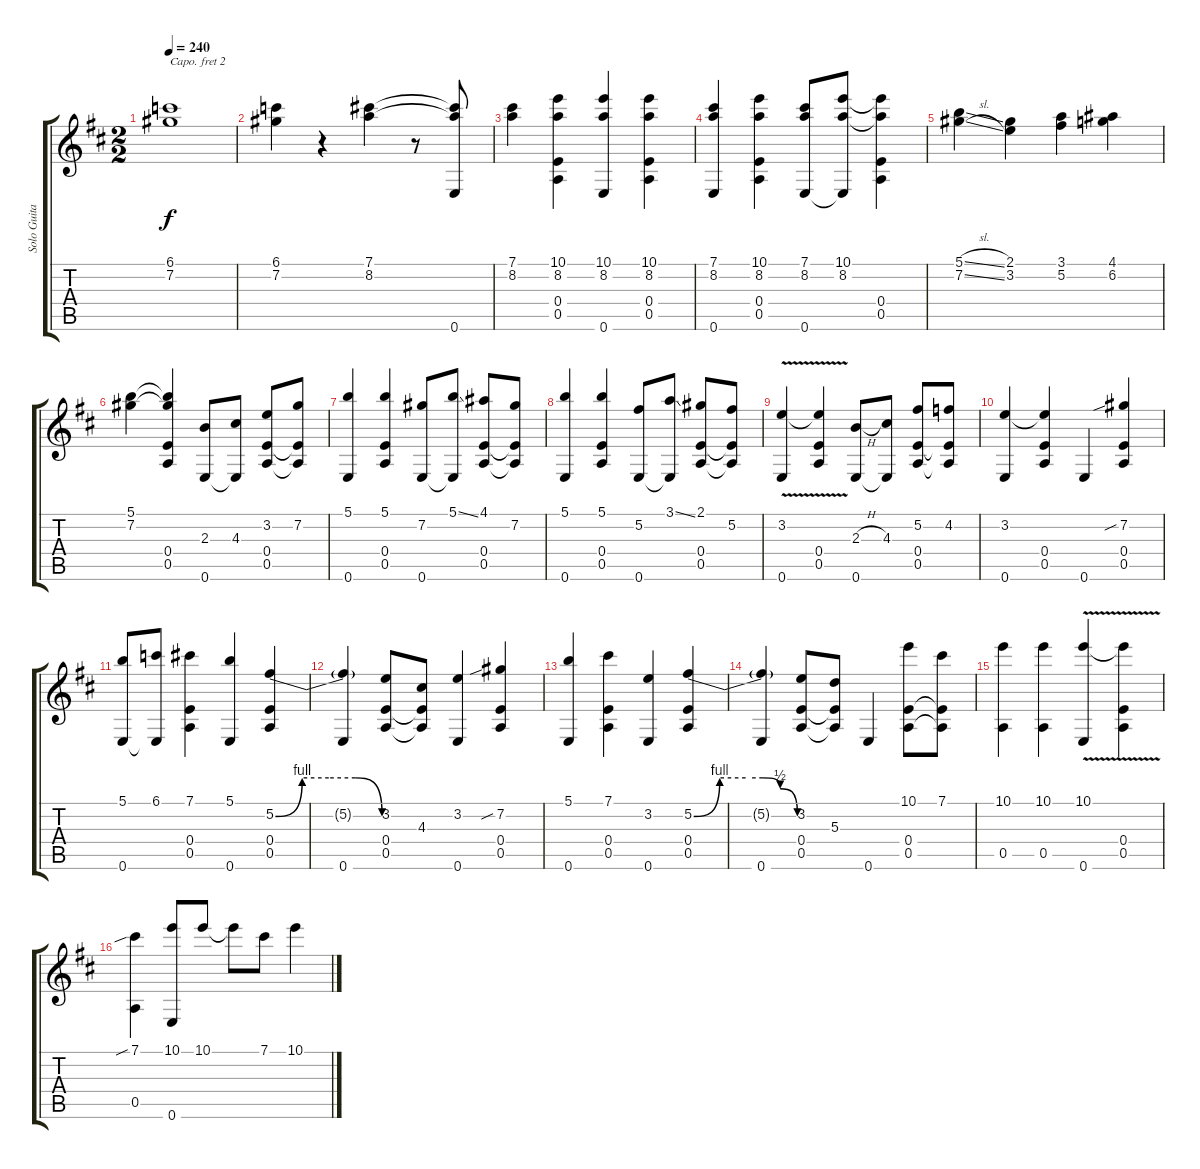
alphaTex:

\track ("Solo Guitar DGDGBE" "Solo Guita") {instrument electricguitarjazz}
\staff {score tabs}
\capo 2
\tuning (E4 B3 G3 D3 G2 D2) {hide}
\ts (2 2)
\tempo 240
\clef g2
\ks d
(6.1 7.2).1{dy f} |
(6.1 7.2).4 r.4 (7.1 8.2).4 r.8 (7.1{t} 8.2{t} 0.6).8 |
(7.1 8.2).4 (10.1 8.2 0.4 0.5).4 (10.1 8.2 0.6).4 (10.1 8.2 0.4 0.5).4 |
(7.1 8.2 0.6).4 (10.1 8.2 0.4 0.5).4 (7.1 8.2 0.6).8 (10.1 8.2 0.6{t}).8 (10.1{t} 8.2{t} 0.4 0.5).4 |
(5.1{sl} 7.2{sl}).4 (2.1 3.2).4 (3.1 5.2).4 (4.1 6.2).4 |
(5.1 7.2).4 (5.1{t} 7.2{t} 0.4 0.5).4 (2.3 0.6).8 (4.3 0.6{t}).8 (3.2 0.4 0.5).8 (7.2 0.4{t} 0.5{t}).8 |
(5.1 0.6).4 (5.1 0.4 0.5).4 (7.2 0.6).8 (5.1{ss} 0.6{t}).8 (4.1 0.4 0.5).8 (7.2 0.4{t} 0.5{t}).8 |
(5.1 0.6).4 (5.1 0.4 0.5).4 (5.2 0.6).8 (3.1{ss} 0.6{t}).8 (2.1 0.4 0.5).8 (5.2 0.4{t} 0.5{t}).8 |
(3.2{v} 0.6).4 (3.2{t} 0.4 0.5).4 (2.3{h} 0.6).8 (4.3 0.6{t}).8 (5.2 0.4 0.5).8 (4.2 0.4{t} 0.5{t}).8 |
(3.2 0.6).4 (3.2{t} 0.4 0.5).4 0.6.4 (7.2{sib} 0.4 0.5).4 |
(5.1 0.6).8 (6.1 0.6{t}).8 (7.1 0.4 0.5).4 (5.1 0.6).4 (5.2{be (custom 0 0 15 4 30 4 45 4 60 0)} 0.4 0.5).4 |
(5.2{t} 0.6).4 (3.2 0.4 0.5).8 (4.3 0.4{t} 0.5{t}).8 (3.2 0.6).4 (7.2{sib} 0.4 0.5).4 |
(5.1 0.6).4 (7.1 0.4 0.5).4 (3.2 0.6).4 (5.2{be (custom 0 0 15 4 30 4 40 4 50 2 60 0)} 0.4 0.5).4 |
(5.2{t} 0.6).4 (3.2 0.4 0.5).8 (5.3 0.4{t} 0.5{t}).8 0.6.4 (10.1 0.4 0.5).8 (7.1 0.4{t} 0.5{t}).8 |
(10.1 0.5).4 (10.1 0.5).4 (10.1{v} 0.6).4 (10.1{t} 0.4 0.5).4 |
(7.1{sib} 0.5).4 (10.1 0.6).8 10.1.8 10.1{t}.8 7.1.8 10.1.4
